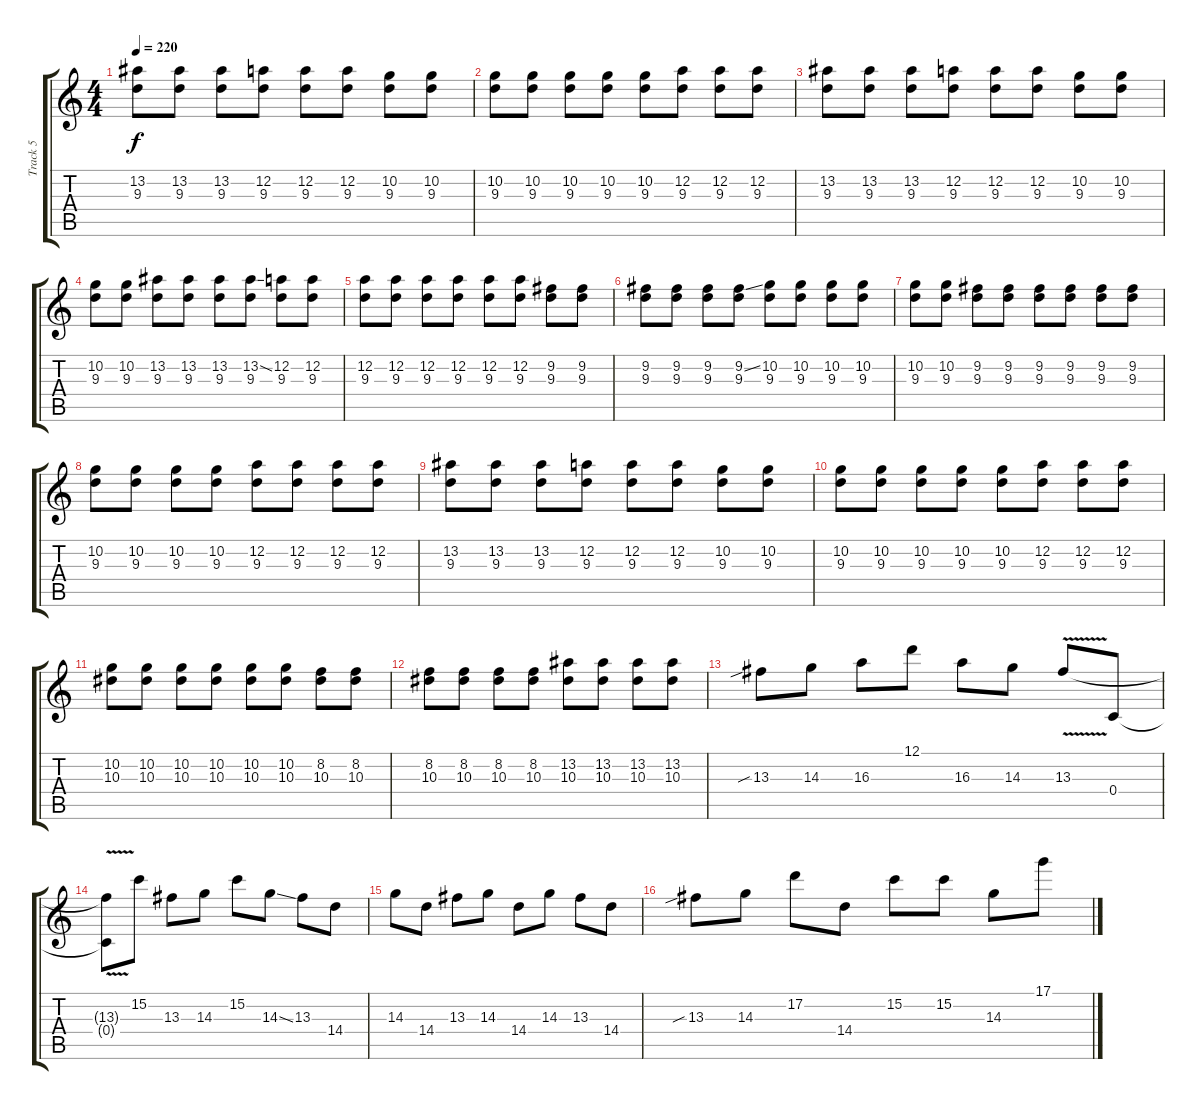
\track ("Track 5" "Track 5") {instrument distortionguitar}
\staff {score tabs}
\tuning (D4 A3 F3 C3 G2 D2) {hide}
\ts (4 4)
\tempo 220
\clef g2
\ks c
(13.2 9.3).8{dy f} (13.2 9.3).8 (13.2 9.3).8 (12.2 9.3).8 (12.2 9.3).8 (12.2 9.3).8 (10.2 9.3).8 (10.2 9.3).8 |
(10.2 9.3).8 (10.2 9.3).8 (10.2 9.3).8 (10.2 9.3).8 (10.2 9.3).8 (12.2 9.3).8 (12.2 9.3).8 (12.2 9.3).8 |
(13.2 9.3).8 (13.2 9.3).8 (13.2 9.3).8 (12.2 9.3).8 (12.2 9.3).8 (12.2 9.3).8 (10.2 9.3).8 (10.2 9.3).8 |
(10.2 9.3).8 (10.2 9.3).8 (13.2 9.3).8 (13.2 9.3).8 (13.2 9.3).8 (13.2{ss} 9.3).8 (12.2 9.3).8 (12.2 9.3).8 |
(12.2 9.3).8 (12.2 9.3).8 (12.2 9.3).8 (12.2 9.3).8 (12.2 9.3).8 (12.2 9.3).8 (9.2 9.3).8 (9.2 9.3).8 |
(9.2 9.3).8 (9.2 9.3).8 (9.2 9.3).8 (9.2{ss} 9.3).8 (10.2 9.3).8 (10.2 9.3).8 (10.2 9.3).8 (10.2 9.3).8 |
(10.2 9.3).8 (10.2 9.3).8 (9.2 9.3).8 (9.2 9.3).8 (9.2 9.3).8 (9.2 9.3).8 (9.2 9.3).8 (9.2 9.3).8 |
(10.2 9.3).8 (10.2 9.3).8 (10.2 9.3).8 (10.2 9.3).8 (12.2 9.3).8 (12.2 9.3).8 (12.2 9.3).8 (12.2 9.3).8 |
(13.2 9.3).8 (13.2 9.3).8 (13.2 9.3).8 (12.2 9.3).8 (12.2 9.3).8 (12.2 9.3).8 (10.2 9.3).8 (10.2 9.3).8 |
(10.2 9.3).8 (10.2 9.3).8 (10.2 9.3).8 (10.2 9.3).8 (10.2 9.3).8 (12.2 9.3).8 (12.2 9.3).8 (12.2 9.3).8 |
(10.2 10.3).8 (10.2 10.3).8 (10.2 10.3).8 (10.2 10.3).8 (10.2 10.3).8 (10.2 10.3).8 (8.2 10.3).8 (8.2 10.3).8 |
(8.2 10.3).8 (8.2 10.3).8 (8.2 10.3).8 (8.2 10.3).8 (13.2 10.3).8 (13.2 10.3).8 (13.2 10.3).8 (13.2 10.3).8 |
13.3{sib}.8 14.3.8 16.3.8 12.1.8 16.3.8 14.3.8 13.3{v}.8 0.4.8 |
(13.3{t} 0.4{t}).8 15.2.8 13.3.8 14.3.8 15.2.8 14.3{ss}.8 13.3.8 14.4.8 |
14.3.8 14.4.8 13.3.8 14.3.8 14.4.8 14.3.8 13.3.8 14.4.8 |
13.3{sib}.8 14.3.8 17.2.8 14.4.8 15.2.8 15.2.8 14.3.8 17.1.8
